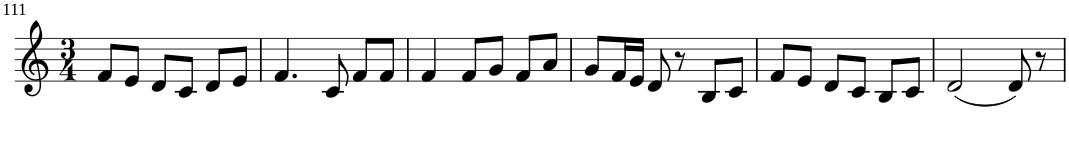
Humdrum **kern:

**kern
*part1
*staff1
*I"Violin
!!LO:PB:g=z
*clefG2
*k[]
*M3/4
=111
8f/L
8e/J
8d/L
8c/J
8d/L
8e/J
=112
4.f/
8c/
8f/L
8f/J
=113
4f/
8f/L
8g/J
8f/L
8a/J
=114
8g/L
16f/L
16e/JJ
8d/
8r
8B/L
8c/J
=115
8f/L
8e/J
8d/L
8c/J
8B/L
8c/J
=116
(2d/
8d/)
8r
=
*-
